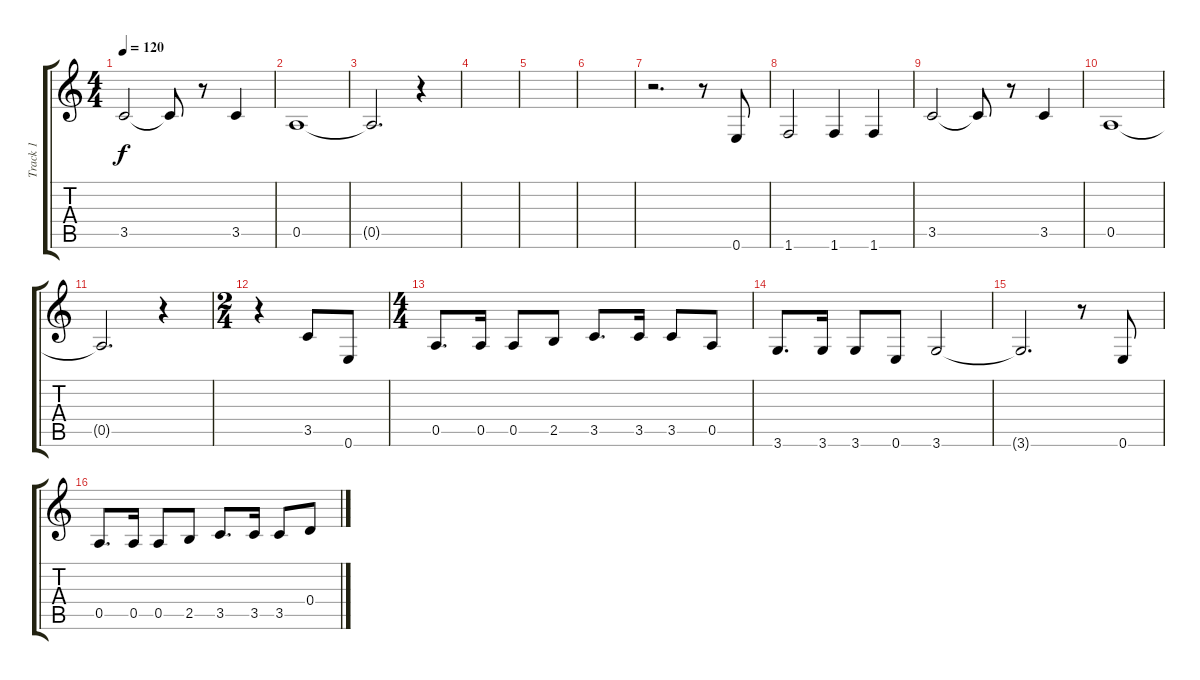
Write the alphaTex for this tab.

\track ("Track 1" "Track 1") {instrument distortionguitar}
\staff {score tabs}
\tuning (E4 B3 G3 D3 A2 E2) {hide}
\ts (4 4)
\tempo 120
\clef g2
\ks c
3.5.2{dy f} 3.5{t}.8 r.8 3.5.4 |
0.5.1 |
0.5{t}.2{d} r.4 |
|
|
|
r.2{d} r.8 0.6.8 |
1.6.2 1.6.4 1.6.4 |
3.5.2 3.5{t}.8 r.8 3.5.4 |
0.5.1 |
0.5{t}.2{d} r.4 |
\ts (2 4)
r.4 3.5.8 0.6.8 |
\ts (4 4)
0.5.8{d} 0.5.16 0.5.8 2.5.8 3.5.8{d} 3.5.16 3.5.8 0.5.8 |
3.6.8{d} 3.6.16 3.6.8 0.6.8 3.6.2 |
3.6{t}.2{d} r.8 0.6.8 |
0.5.8{d} 0.5.16 0.5.8 2.5.8 3.5.8{d} 3.5.16 3.5.8 0.4.8
